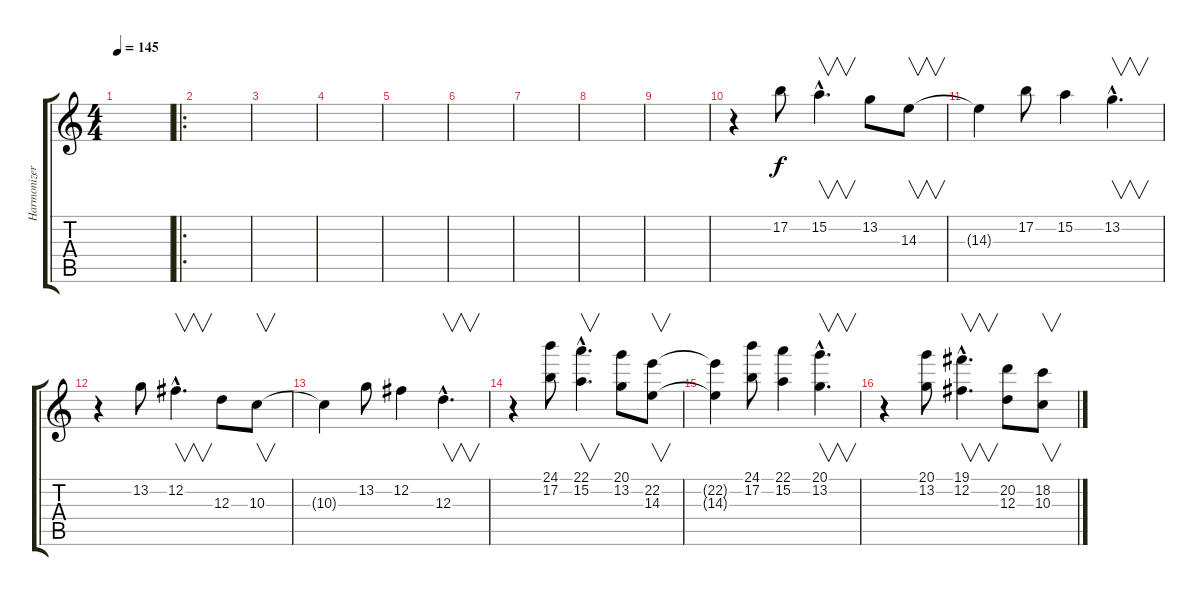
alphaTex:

\track ("Harmonizer" "Harmonizer") {instrument overdrivenguitar}
\staff {score tabs}
\tuning (B3 Gb3 D3 A2 E2 B1) {hide}
\ts (4 4)
\tempo 145
\clef g2
\ks c
|
\ro
|
|
|
|
|
|
|
|
r.4 17.2.8 15.2{hac}.4{v d} 13.2.8 14.3.8{v} |
14.3{t}.4 17.2.8 15.2.4 13.2{hac}.4{v d} |
r.4 13.2.8 12.2{hac}.4{v d} 12.3.8 10.3.8{v} |
10.3{t}.4 13.2.8 12.2.4 12.3{hac}.4{v d} |
r.4 (24.1 17.2).8 (22.1{hac} 15.2{hac}).4{v d} (20.1 13.2).8 (22.2 14.3).8{v} |
(22.2{t} 14.3{t}).4 (24.1 17.2).8 (22.1 15.2).4 (20.1{hac} 13.2{hac}).4{v d} |
r.4 (20.1 13.2).8 (19.1{hac} 12.2{hac}).4{v d} (20.2 12.3).8 (18.2 10.3).8{v}
